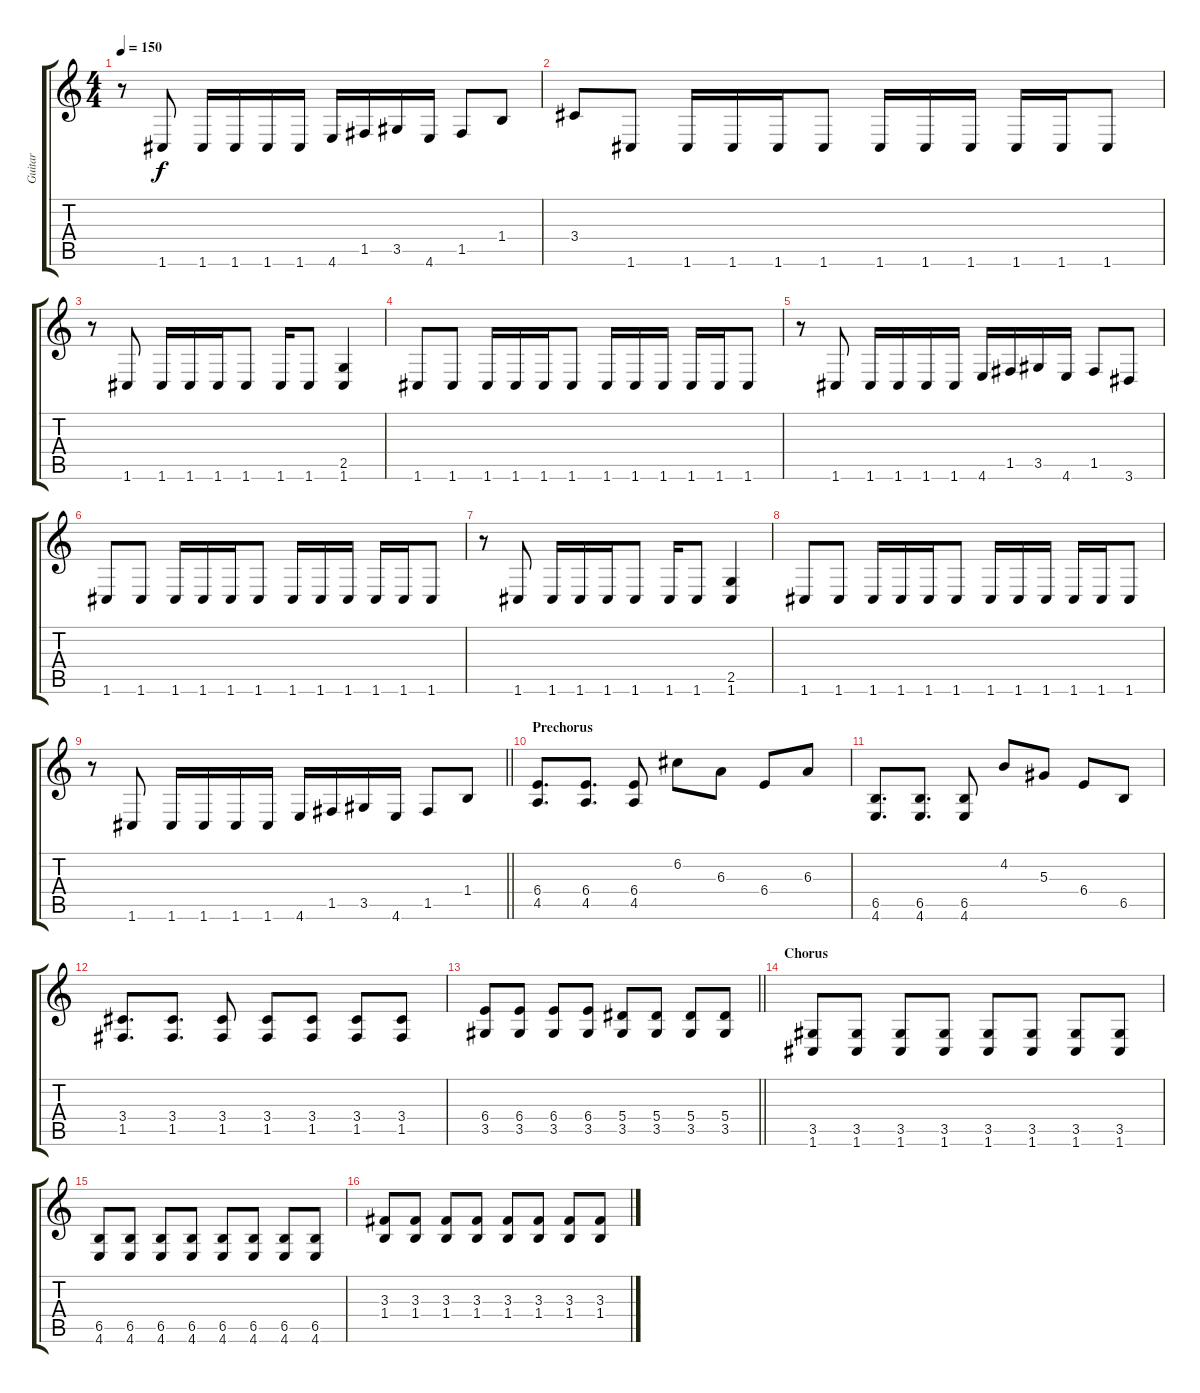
\track ("Guitar" "Guitar") {instrument distortionguitar}
\staff {score tabs}
\tuning (C4 G3 Eb3 Bb2 F2 C2) {hide}
\ts (4 4)
\tempo 150
\clef g2
\ks c
r.8{dy f} 1.6.8 1.6.16 1.6.16 1.6.16 1.6.16 4.6.16 1.5.16 3.5.16 4.6.16 1.5.8 1.4.8 |
3.4.8 1.6.8 1.6.16 1.6.16 1.6.16 1.6.8 1.6.16 1.6.16 1.6.16 1.6.16 1.6.16 1.6.8 |
r.8 1.6.8 1.6.16 1.6.16 1.6.16 1.6.8 1.6.16 1.6.8 (2.5 1.6).4 |
1.6.8 1.6.8 1.6.16 1.6.16 1.6.16 1.6.8 1.6.16 1.6.16 1.6.16 1.6.16 1.6.16 1.6.8 |
r.8 1.6.8 1.6.16 1.6.16 1.6.16 1.6.16 4.6.16 1.5.16 3.5.16 4.6.16 1.5.8 3.6.8 |
1.6.8 1.6.8 1.6.16 1.6.16 1.6.16 1.6.8 1.6.16 1.6.16 1.6.16 1.6.16 1.6.16 1.6.8 |
r.8 1.6.8 1.6.16 1.6.16 1.6.16 1.6.8 1.6.16 1.6.8 (2.5 1.6).4 |
1.6.8 1.6.8 1.6.16 1.6.16 1.6.16 1.6.8 1.6.16 1.6.16 1.6.16 1.6.16 1.6.16 1.6.8 |
\barLineRight lightlight
r.8 1.6.8 1.6.16 1.6.16 1.6.16 1.6.16 4.6.16 1.5.16 3.5.16 4.6.16 1.5.8 1.4.8 |
\section ("" "Prechorus")
(6.4 4.5).8{d} (6.4 4.5).8{d} (6.4 4.5).8 6.2.8 6.3.8 6.4.8 6.3.8 |
(6.5 4.6).8{d} (6.5 4.6).8{d} (6.5 4.6).8 4.2.8 5.3.8 6.4.8 6.5.8 |
(3.4 1.5).8{d} (3.4 1.5).8{d} (3.4 1.5).8 (3.4 1.5).8 (3.4 1.5).8 (3.4 1.5).8 (3.4 1.5).8 |
\barLineRight lightlight
(6.4 3.5).8 (6.4 3.5).8 (6.4 3.5).8 (6.4 3.5).8 (5.4 3.5).8 (5.4 3.5).8 (5.4 3.5).8 (5.4 3.5).8 |
\section ("" "Chorus")
(3.5 1.6).8 (3.5 1.6).8 (3.5 1.6).8 (3.5 1.6).8 (3.5 1.6).8 (3.5 1.6).8 (3.5 1.6).8 (3.5 1.6).8 |
(6.5 4.6).8 (6.5 4.6).8 (6.5 4.6).8 (6.5 4.6).8 (6.5 4.6).8 (6.5 4.6).8 (6.5 4.6).8 (6.5 4.6).8 |
(3.3 1.4).8 (3.3 1.4).8 (3.3 1.4).8 (3.3 1.4).8 (3.3 1.4).8 (3.3 1.4).8 (3.3 1.4).8 (3.3 1.4).8
